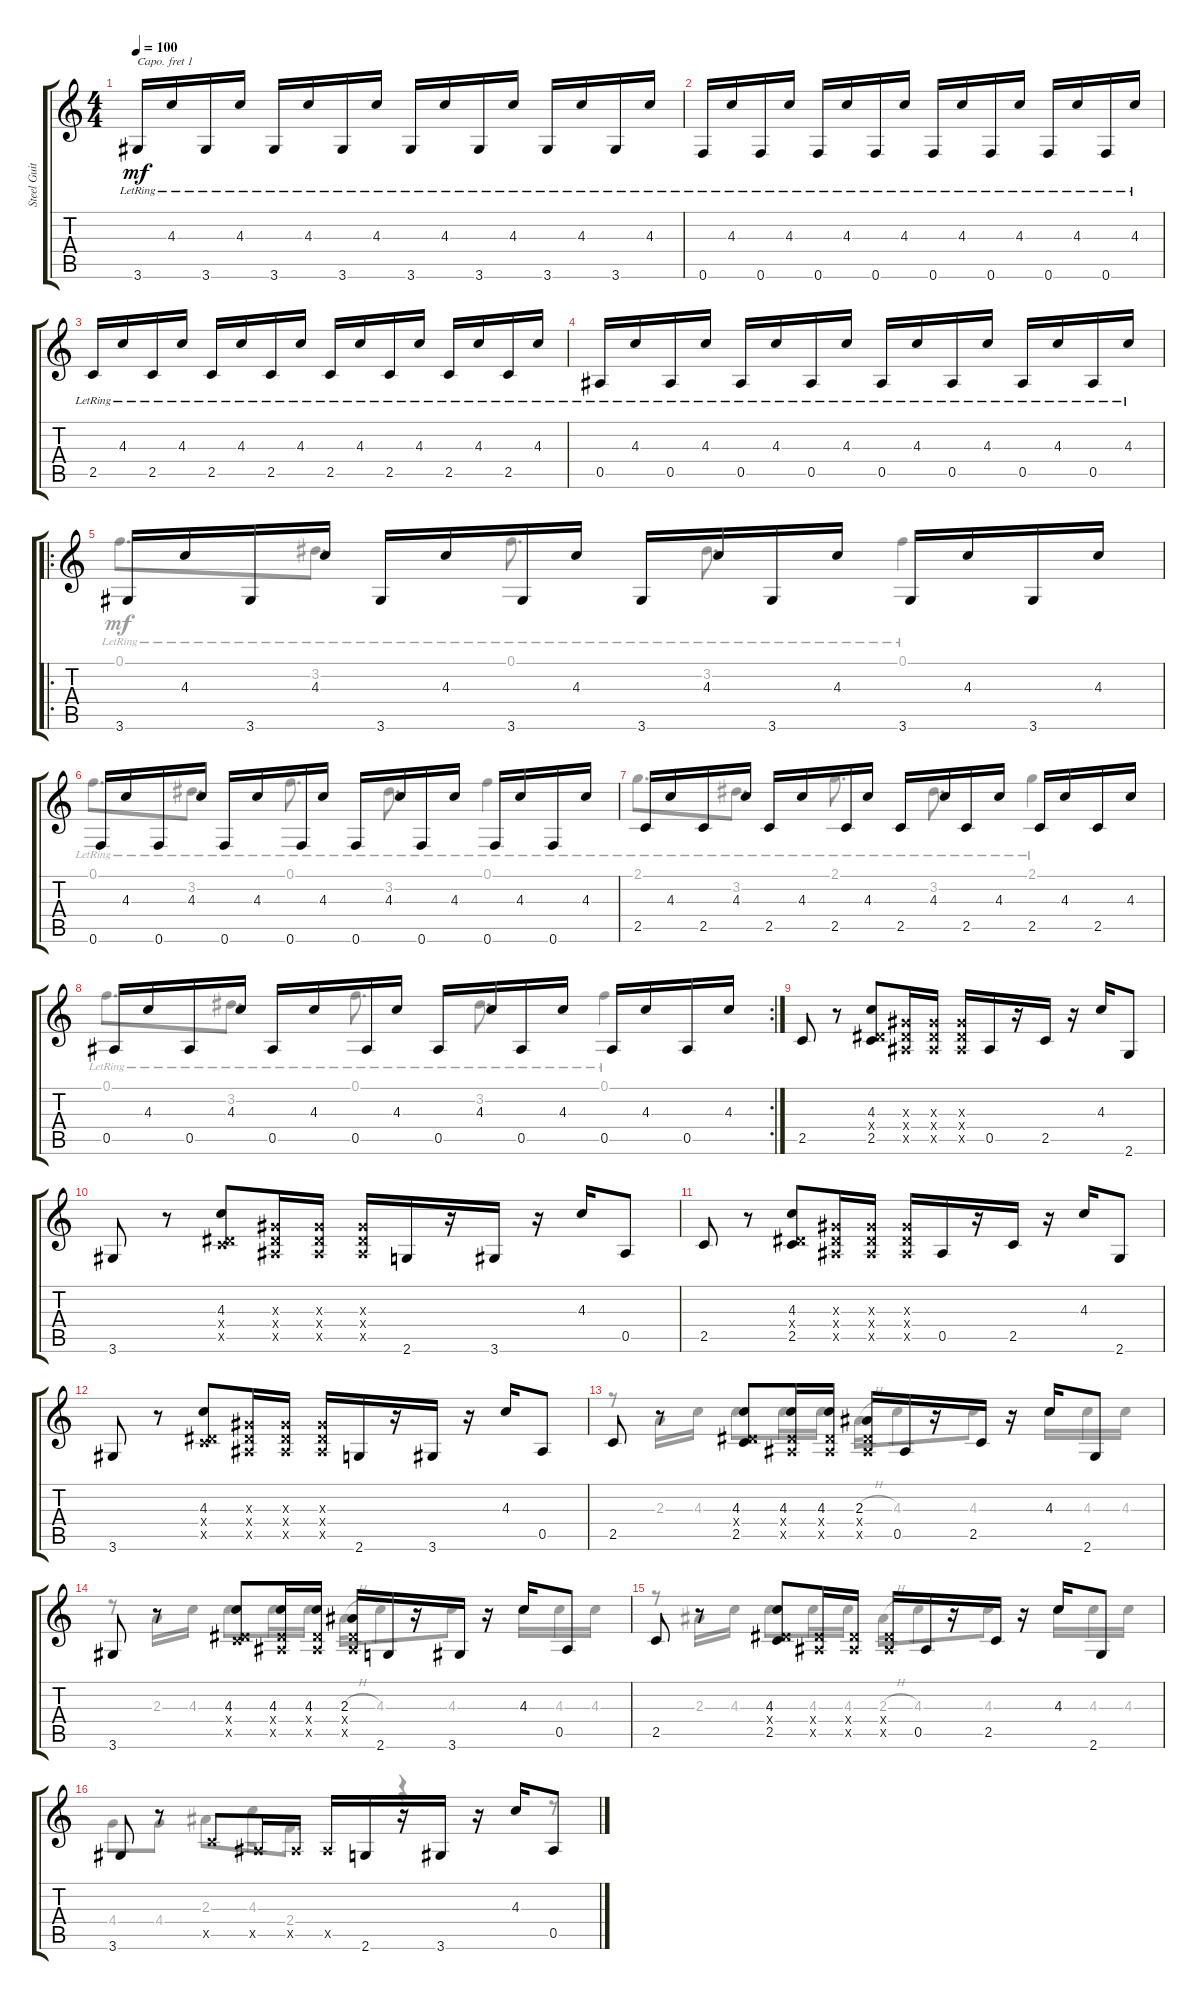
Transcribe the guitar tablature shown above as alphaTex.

\track ("Steel Guitar" "Steel Guit") {instrument acousticguitarsteel}
\staff {score tabs}
\capo 1
\tuning (E4 B3 G3 D3 A2 E2) {hide}
\voice
\ts (4 4)
\tempo 100
\clef g2
\ks c
3.6{lr}.16{dy mf instrument acousticguitarsteel} 4.3{lr}.16 3.6{lr}.16 4.3{lr}.16 3.6{lr}.16 4.3{lr}.16 3.6{lr}.16 4.3{lr}.16 3.6{lr}.16 4.3{lr}.16 3.6{lr}.16 4.3{lr}.16 3.6{lr}.16 4.3{lr}.16 3.6{lr}.16 4.3{lr}.16 |
0.6{lr}.16 4.3{lr}.16 0.6{lr}.16 4.3{lr}.16 0.6{lr}.16 4.3{lr}.16 0.6{lr}.16 4.3{lr}.16 0.6{lr}.16 4.3{lr}.16 0.6{lr}.16 4.3{lr}.16 0.6{lr}.16 4.3{lr}.16 0.6{lr}.16 4.3{lr}.16 |
2.5{lr}.16 4.3{lr}.16 2.5{lr}.16 4.3{lr}.16 2.5{lr}.16 4.3{lr}.16 2.5{lr}.16 4.3{lr}.16 2.5{lr}.16 4.3{lr}.16 2.5{lr}.16 4.3{lr}.16 2.5{lr}.16 4.3{lr}.16 2.5{lr}.16 4.3{lr}.16 |
0.5{lr}.16 4.3{lr}.16 0.5{lr}.16 4.3{lr}.16 0.5{lr}.16 4.3{lr}.16 0.5{lr}.16 4.3{lr}.16 0.5{lr}.16 4.3{lr}.16 0.5{lr}.16 4.3{lr}.16 0.5{lr}.16 4.3{lr}.16 0.5{lr}.16 4.3{lr}.16 |
\ro
3.6.16 4.3.16 3.6.16 4.3.16 3.6.16 4.3.16 3.6.16 4.3.16 3.6.16 4.3.16 3.6.16 4.3.16 3.6.16 4.3.16 3.6.16 4.3.16 |
0.6.16 4.3.16 0.6.16 4.3.16 0.6.16 4.3.16 0.6.16 4.3.16 0.6.16 4.3.16 0.6.16 4.3.16 0.6.16 4.3.16 0.6.16 4.3.16 |
2.5.16 4.3.16 2.5.16 4.3.16 2.5.16 4.3.16 2.5.16 4.3.16 2.5.16 4.3.16 2.5.16 4.3.16 2.5.16 4.3.16 2.5.16 4.3.16 |
\rc 2
0.5.16 4.3.16 0.5.16 4.3.16 0.5.16 4.3.16 0.5.16 4.3.16 0.5.16 4.3.16 0.5.16 4.3.16 0.5.16 4.3.16 0.5.16 4.3.16 |
2.5.8 r.8 (4.3 0.4{x} 2.5).8 (0.3{x} 0.4{x} 0.5{x}).16 (0.3{x} 0.4{x} 0.5{x}).16 (0.3{x} 0.4{x} 0.5{x}).16 0.5.16 r.16 2.5.16 r.16 4.3.16 2.6.8 |
3.6.8 r.8 (4.3 0.4{x} 2.5{x}).8 (0.3{x} 0.4{x} 0.5{x}).16 (0.3{x} 0.4{x} 0.5{x}).16 (0.3{x} 0.4{x} 0.5{x}).16 2.6.16 r.16 3.6.16 r.16 4.3.16 0.5.8 |
2.5.8 r.8 (4.3 0.4{x} 2.5).8 (0.3{x} 0.4{x} 0.5{x}).16 (0.3{x} 0.4{x} 0.5{x}).16 (0.3{x} 0.4{x} 0.5{x}).16 0.5.16 r.16 2.5.16 r.16 4.3.16 2.6.8 |
3.6.8 r.8 (4.3 0.4{x} 2.5{x}).8 (0.3{x} 0.4{x} 0.5{x}).16 (0.3{x} 0.4{x} 0.5{x}).16 (0.3{x} 0.4{x} 0.5{x}).16 2.6.16 r.16 3.6.16 r.16 4.3.16 0.5.8 |
2.5.8 r.8 (4.3 0.4{x} 2.5).8 (4.3 0.4{x} 0.5{x}).16 (4.3 0.4{x} 0.5{x}).16 (2.3 0.4{x} 0.5{x}).16 0.5.16 r.16 2.5.16 r.16 4.3.16 2.6.8 |
3.6.8 r.8 (4.3 0.4{x} 2.5{x}).8 (4.3 0.4{x} 0.5{x}).16 (4.3 0.4{x} 0.5{x}).16 (2.3 0.4{x} 0.5{x}).16 2.6.16 r.16 3.6.16 r.16 4.3.16 0.5.8 |
2.5.8 r.8 (4.3 0.4{x} 2.5).8 (0.4{x} 0.5{x}).16 (0.4{x} 0.5{x}).16 (0.4{x} 0.5{x}).16 0.5.16 r.16 2.5.16 r.16 4.3.16 2.6.8 |
3.6.8 r.8 2.5{x}.8 0.5{x}.16 0.5{x}.16 0.5{x}.16 2.6.16 r.16 3.6.16 r.16 4.3.16 0.5.8
\voice
\clef g2
\ottava regular
\simile none
\ks c
|
|
|
|
0.1{lr}.8{d} 3.2{lr}.8{d} 0.1{lr}.8{d} 3.2{lr}.8{d} 0.1{lr}.4 |
0.1{lr}.8{d} 3.2{lr}.8{d} 0.1{lr}.8{d} 3.2{lr}.8{d} 0.1{lr}.4 |
2.1{lr}.8{d} 3.2{lr}.8{d} 2.1{lr}.8{d} 3.2{lr}.8{d} 2.1{lr}.4 |
0.1{lr}.8{d} 3.2{lr}.8{d} 0.1{lr}.8{d} 3.2{lr}.8{d} 0.1{lr}.4 |
|
|
|
|
r.8 2.3.16 4.3.16 4.3.8 4.3.16 4.3.16 2.3{h}.16 4.3.8 4.3.8 4.3.16 4.3.16 4.3.16 |
r.8 2.3.16 4.3.16 4.3.8 4.3.16 4.3.16 2.3{h}.16 4.3.8 4.3.8 4.3.16 4.3.16 4.3.16 |
r.8 2.3.16 4.3.16 4.3.8 4.3.16 4.3.16 2.3{h}.16 4.3.8 4.3.8 4.3.16 4.3.16 4.3.16 |
4.4.8 4.4.8 2.3.8 4.3.16 2.4.8{d} r.4 r.8
